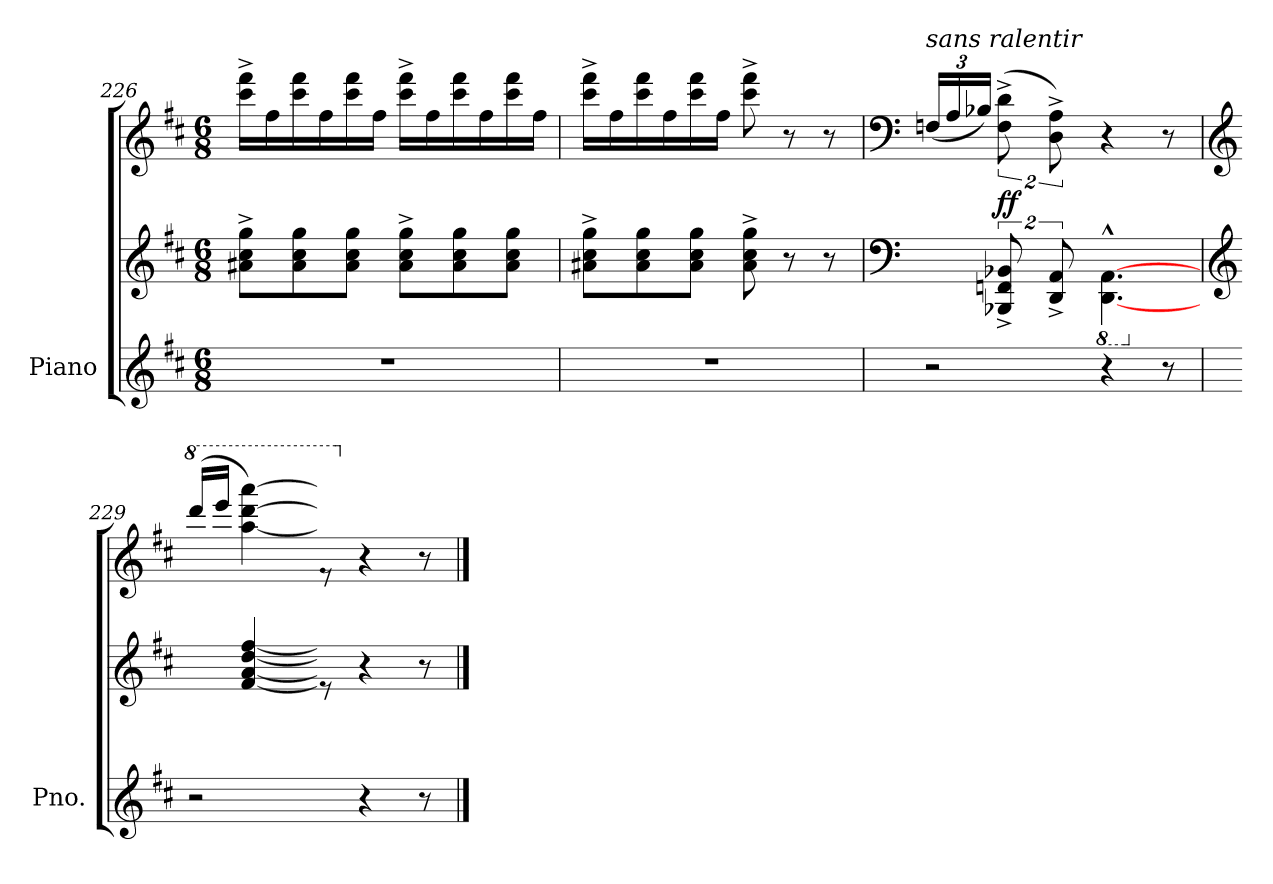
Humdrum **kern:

**kern	**kern	**kern	**dynam
*part1	*part1	*part1	*part1
*staff3	*staff2	*staff1	*staff1/2/3
*I"Piano	*	*	*
*I'Pno.	*	*	*
!!LO:LB:g=z
*clefG2	*clefG2	*clefG2	*
*k[f#c#]	*k[f#c#]	*k[f#c#]	*
*M6/8	*M6/8	*M6/8	*
=226	=226	=226	=226
2.r	8a#X\^ 8cc#\^ 8gg\^L	16ccc#\^ 16fff#\^LL	.
.	.	16ff#\	.
.	8a#\ 8cc#\ 8gg\	16ccc#\ 16fff#\	.
.	.	16ff#\	.
.	8a#\ 8cc#\ 8gg\J	16ccc#\ 16fff#\	.
.	.	16ff#\JJ	.
.	8a#\^ 8cc#\^ 8gg\^L	16ccc#\^ 16fff#\^LL	.
.	.	16ff#\	.
.	8a#\ 8cc#\ 8gg\	16ccc#\ 16fff#\	.
.	.	16ff#\	.
.	8a#\ 8cc#\ 8gg\J	16ccc#\ 16fff#\	.
.	.	16ff#\JJ	.
=227	=227	=227	=227
2.r	8a#X\^ 8cc#\^ 8gg\^L	16ccc#\^ 16fff#\^LL	.
.	.	16ff#\	.
.	8a#\ 8cc#\ 8gg\	16ccc#\ 16fff#\	.
.	.	16ff#\	.
.	8a#\ 8cc#\ 8gg\J	16ccc#\ 16fff#\	.
.	.	16ff#\JJ	.
.	8a#\^ 8cc#\^ 8gg\^	8ccc#\^ 8fff#\^	.
.	8r	8r	.
.	8r	8r	.
=228	=228	=228	=228
*	*clefF4	*clefF4	*
*	*^	*	*
*	*	*	*Xbrackettup	*
*	*	*	*^	*
!	!	!	!LO:TX:a:i:t=sans ralentir	!	!
2r	8ryy	8ryy	(24Fn/LL	8ryy	.
.	.	.	24A/	.	.
.	.	.	24B-X/JJ)	.	.
*	*	*Xbrackettup	*brackettup	*Xbrackettup	*
!	!	!	!	!	!LO:DY:b
.	16%3BBB-X/^ 16%3FFn/^ 16%3BB-X/^	16%3ryy	(16%3F\^ 16%3d\^	16%3ryy	ff
.	16%3DD/^ 16%3AA/^	16%3ryy	16%3D\^ 16%3A\^)	16%3ryy	.
*	*8ba	*	*	*	*
4r	[4.DDD\^^ [4.AAA\^^	4ryy	4r	4ryy	.
*	*X8ba	*	*	*	*
8r	.	8ryy	8r	8ryy	.
=229	=229	=229	=229	=229	=229
*	*clefG2	*	*clefG2	*	*
*	*	*	*8va	*	*
2r	4DD/yy] 4AA/yy]	8ryy	(16dddd/LL	8ryy	.
.	.	.	16eeee/JJ	.	.
.	.	[4f#i/ [4a/ [4dd/ [4ff#i/	[4aaa\ [4dddd\ [4aaaa\)	4ryy	.
.	8ryy	.	.	.	.
.	8re	8f#\yy] 8a\yy] 8dd\yy] 8ff#\yy]	8aaa/yy] 8dddd/yy] 8aaaa/yy]	8rff	.
*	*	*	*X8va	*	*
4r	4r	4ryy	4r	4ryy	.
8r	8r	8ryy	8r	8ryy	.
*	*v	*v	*	*	*
*	*	*v	*v	*
==	==	==	==
*-	*-	*-	*-
